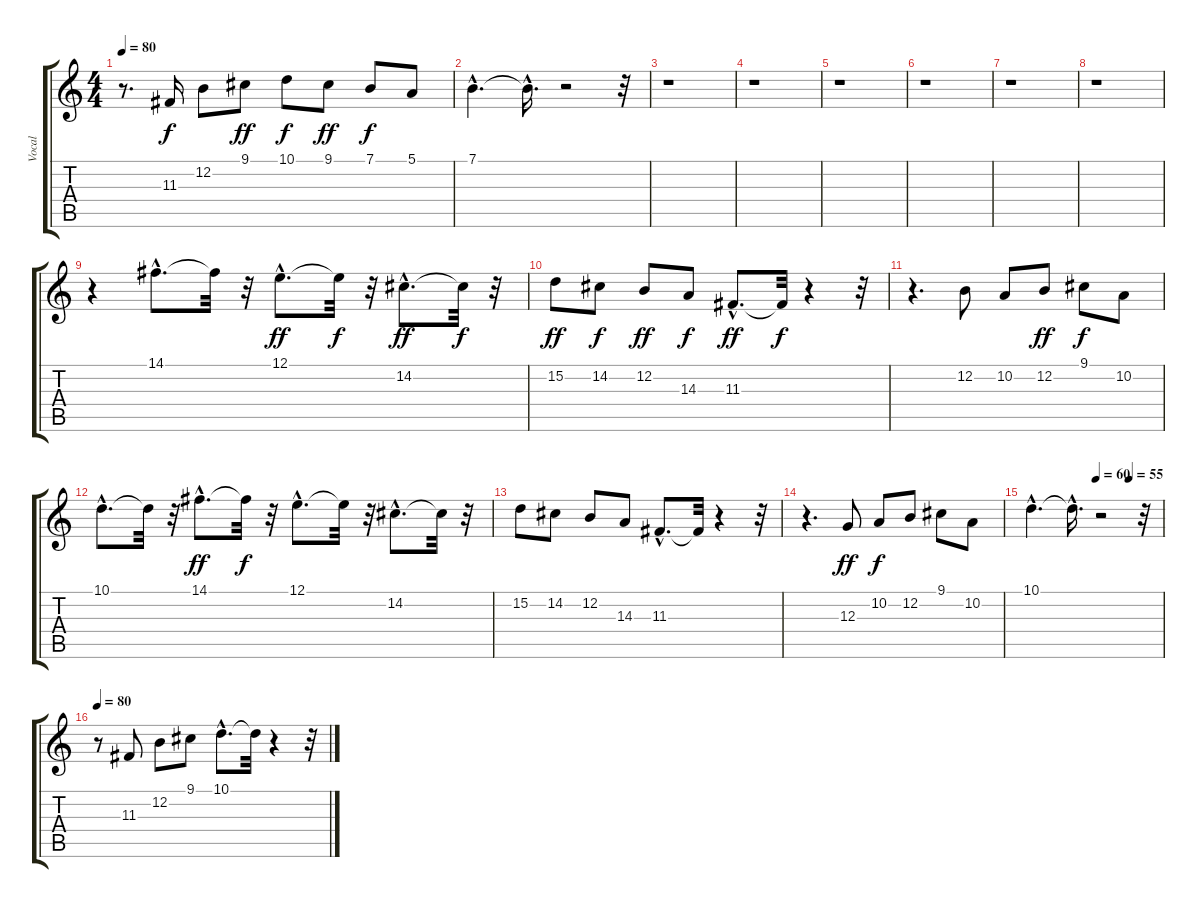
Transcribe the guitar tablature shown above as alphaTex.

\track ("Vocal" "Vocal") {instrument voiceoohs}
\staff {score tabs}
\tuning (E4 B3 G3 D3 A2 E2) {hide}
\ts (4 4)
\tempo 80
\clef g2
\ks c
r.8{d dy f} 11.3.16 12.2.8 9.1.8{dy ff} 10.1.8{dy f} 9.1.8{dy ff} 7.1.8{dy f} 5.1.8 |
7.1{hac}.4{d} 7.1{hac t}.16{d} r.2 r.32 |
r.1 |
r.1 |
r.1 |
r.1 |
r.1 |
r.1 |
r.4 14.1{hac}.8{d} 14.1{t}.32 r.32 12.1{hac}.8{d dy ff} 12.1{t}.32{dy f} r.32 14.2{hac}.8{d dy ff} 14.2{t}.32{dy f} r.32 |
15.2.8{dy ff} 14.2.8{dy f} 12.2.8{dy ff} 14.3.8{dy f} 11.3{hac}.8{d dy ff} 11.3{t}.32{dy f} r.4 r.32 |
r.4{d} 12.2.8 10.2.8 12.2.8{dy ff} 9.1.8{dy f} 10.2.8 |
10.1{hac}.8{d} 10.1{t}.32 r.32 14.1{hac}.8{d dy ff} 14.1{t}.32{dy f} r.32 12.1{hac}.8{d} 12.1{t}.32 r.32 14.2{hac}.8{d} 14.2{t}.32 r.32 |
15.2.8 14.2.8 12.2.8 14.3.8 11.3{hac}.8{d} 11.3{t}.32 r.4 r.32 |
r.4{d} 12.3.8{dy ff} 10.2.8{dy f} 12.2.8 9.1.8 10.2.8 |
\tempo (60 0.5)
\tempo (55 0.75)
10.1{hac}.4{d} 10.1{hac t}.16{d} r.2 r.32 |
\tempo 81
\tempo 80
r.8 11.3.8 12.2.8 9.1.8 10.1{hac}.8{d} 10.1{t}.32 r.4 r.32
